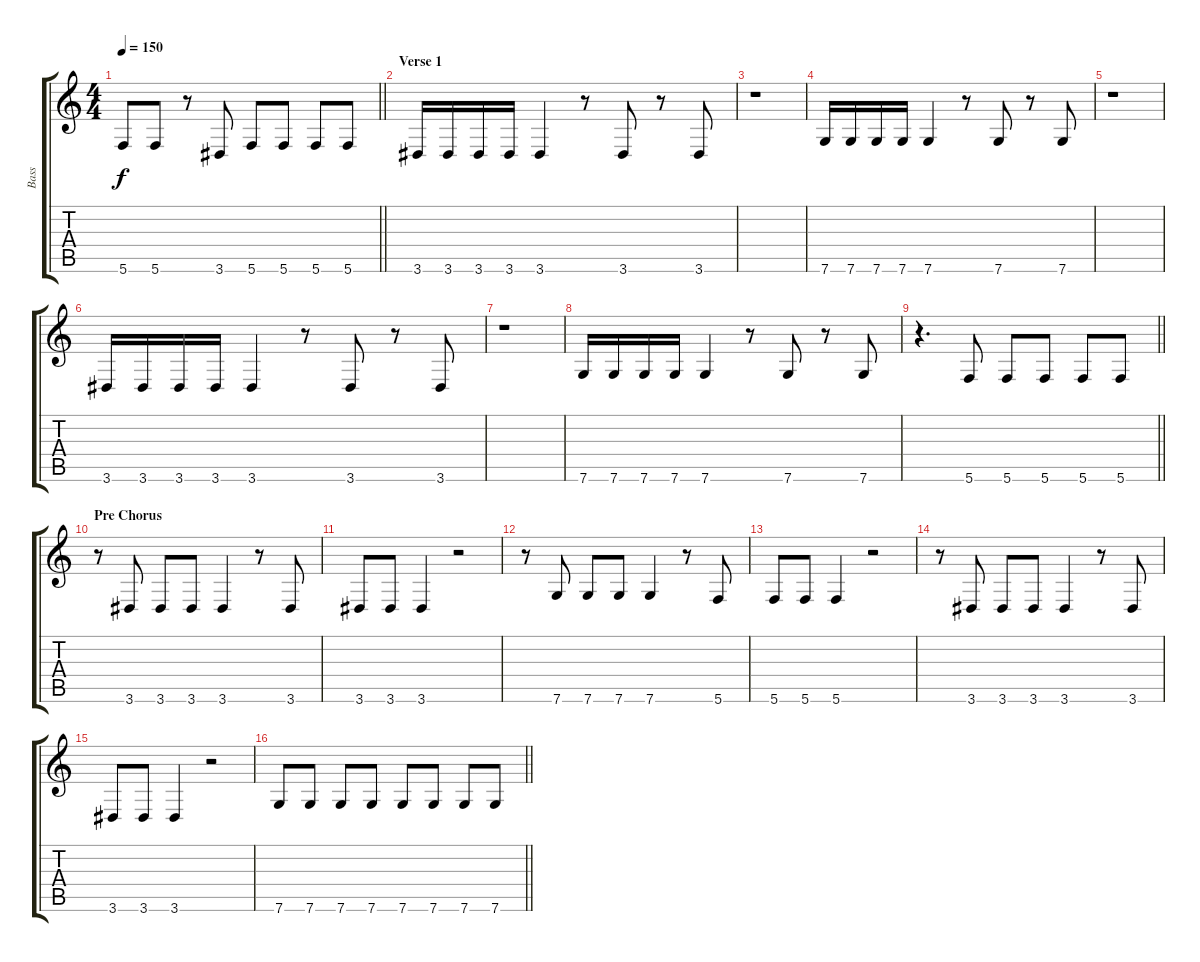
\track ("Bass" "Bass") {instrument electricbasspick}
\staff {score tabs}
\tuning (D4 A3 F3 C3 G2 C2) {hide}
\ts (4 4)
\tempo 150
\clef g2
\barLineRight lightlight
\ks c
5.6.8{dy f} 5.6.8 r.8 3.6.8 5.6.8 5.6.8 5.6.8 5.6.8 |
\section ("" "Verse 1")
3.6.16 3.6.16 3.6.16 3.6.16 3.6.4 r.8 3.6.8 r.8 3.6.8 |
r.1 |
7.6.16 7.6.16 7.6.16 7.6.16 7.6.4 r.8 7.6.8 r.8 7.6.8 |
r.1 |
3.6.16 3.6.16 3.6.16 3.6.16 3.6.4 r.8 3.6.8 r.8 3.6.8 |
r.1 |
7.6.16 7.6.16 7.6.16 7.6.16 7.6.4 r.8 7.6.8 r.8 7.6.8 |
\barLineRight lightlight
r.4{d} 5.6.8 5.6.8 5.6.8 5.6.8 5.6.8 |
\section ("" "Pre Chorus")
r.8 3.6.8 3.6.8 3.6.8 3.6.4 r.8 3.6.8 |
3.6.8 3.6.8 3.6.4 r.2 |
r.8 7.6.8 7.6.8 7.6.8 7.6.4 r.8 5.6.8 |
5.6.8 5.6.8 5.6.4 r.2 |
r.8 3.6.8 3.6.8 3.6.8 3.6.4 r.8 3.6.8 |
3.6.8 3.6.8 3.6.4 r.2 |
\barLineRight lightlight
7.6.8 7.6.8 7.6.8 7.6.8 7.6.8 7.6.8 7.6.8 7.6.8
